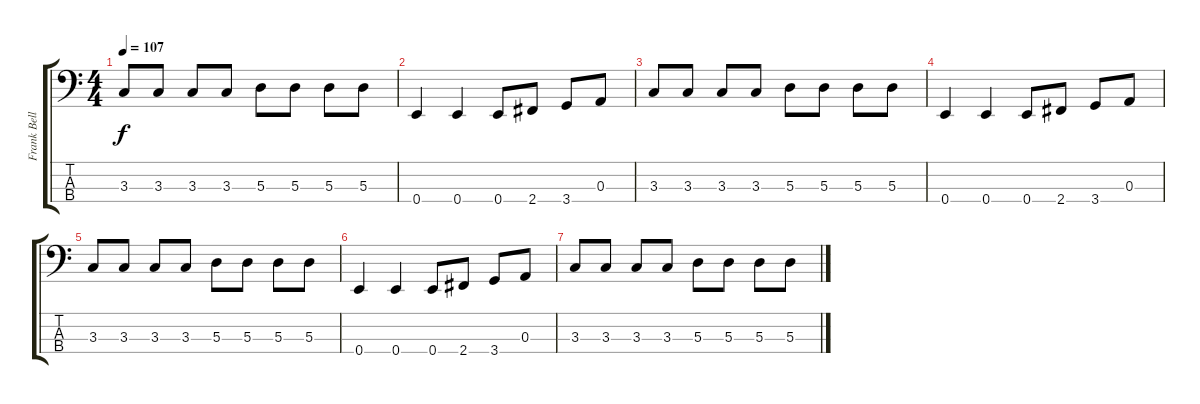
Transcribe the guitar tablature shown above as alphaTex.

\track ("Frank Bello" "Frank Bell") {instrument electricbassfinger}
\staff {score tabs}
\tuning (G2 D2 A1 E1) {hide}
\ts (4 4)
\tempo 107
\clef f4
\ks c
3.3.8{dy f} 3.3.8 3.3.8 3.3.8 5.3.8 5.3.8 5.3.8 5.3.8 |
0.4.4 0.4.4 0.4.8 2.4.8 3.4.8 0.3.8 |
3.3.8 3.3.8 3.3.8 3.3.8 5.3.8 5.3.8 5.3.8 5.3.8 |
0.4.4 0.4.4 0.4.8 2.4.8 3.4.8 0.3.8 |
3.3.8 3.3.8 3.3.8 3.3.8 5.3.8 5.3.8 5.3.8 5.3.8 |
0.4.4 0.4.4 0.4.8 2.4.8 3.4.8 0.3.8 |
3.3.8 3.3.8 3.3.8 3.3.8 5.3.8 5.3.8 5.3.8 5.3.8
